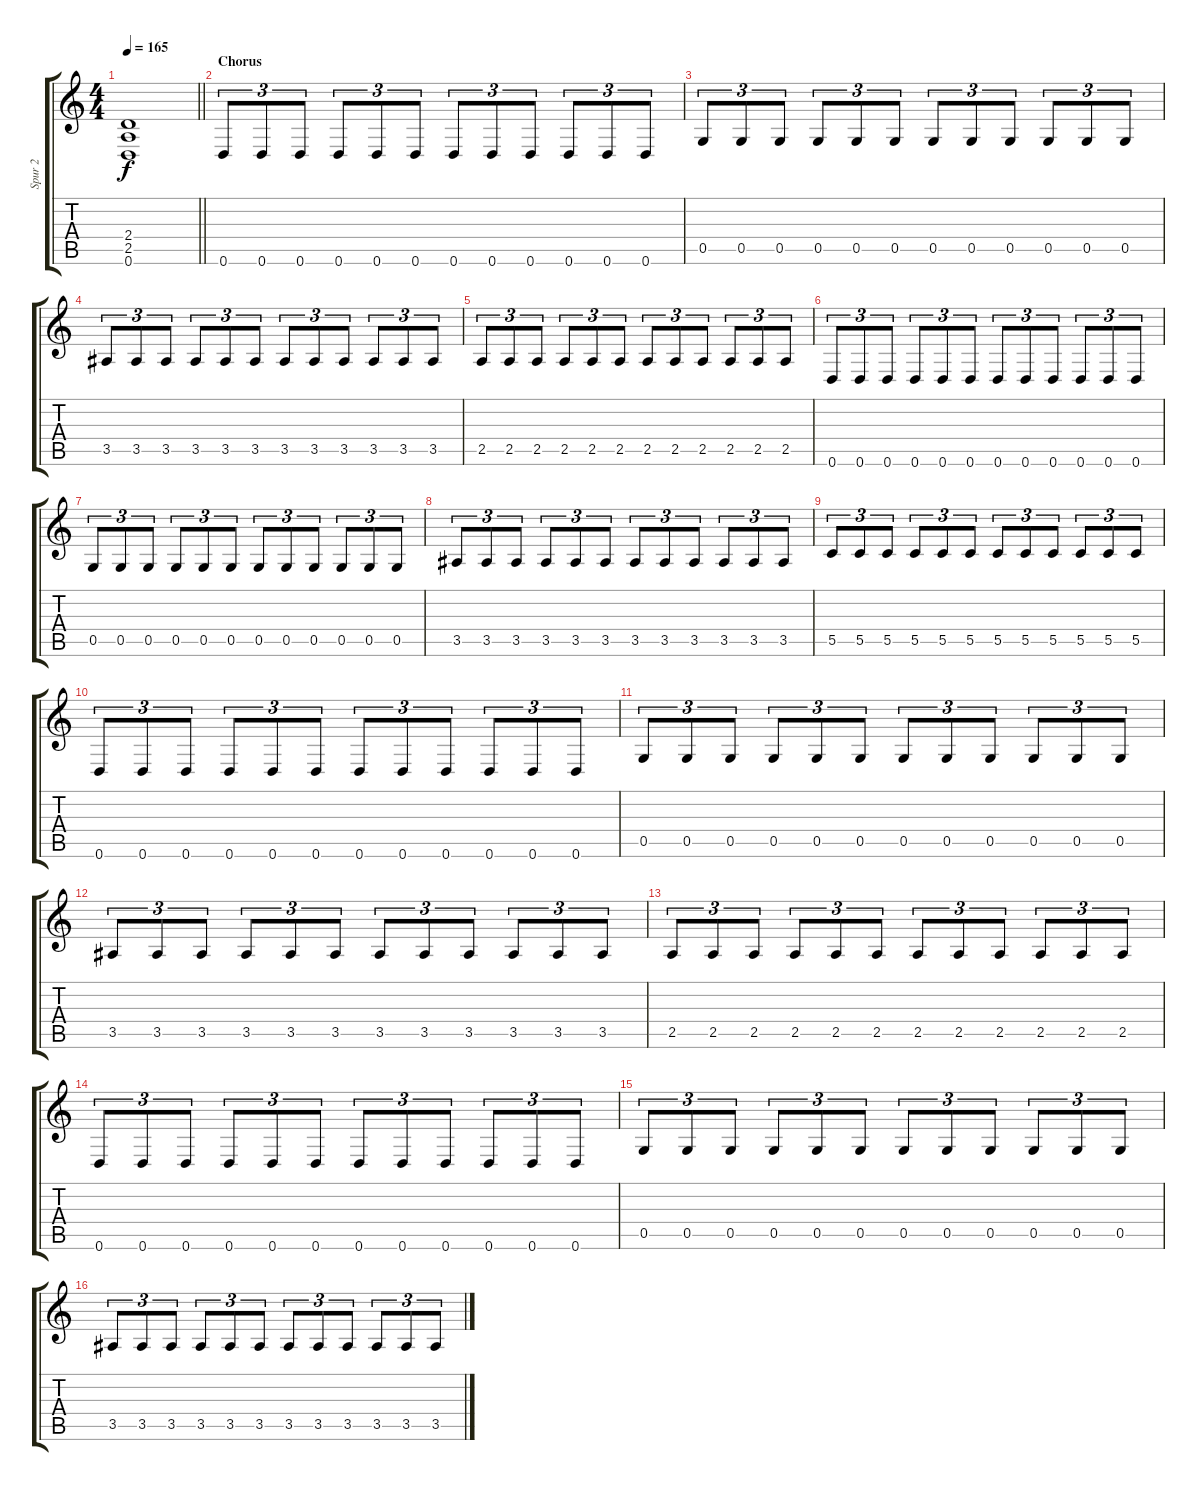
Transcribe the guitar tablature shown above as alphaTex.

\track ("Spur 2" "Spur 2") {instrument distortionguitar}
\staff {score tabs}
\tuning (D4 A3 F3 C3 G2 D2) {hide}
\ts (4 4)
\tempo 165
\clef g2
\barLineRight lightlight
\ks c
(2.4 2.5 0.6).1{dy f} |
\section ("" "Chorus")
0.6.8{tu (3 2)} 0.6.8{tu (3 2)} 0.6.8{tu (3 2)} 0.6.8{tu (3 2)} 0.6.8{tu (3 2)} 0.6.8{tu (3 2)} 0.6.8{tu (3 2)} 0.6.8{tu (3 2)} 0.6.8{tu (3 2)} 0.6.8{tu (3 2)} 0.6.8{tu (3 2)} 0.6.8{tu (3 2)} |
0.5.8{tu (3 2)} 0.5.8{tu (3 2)} 0.5.8{tu (3 2)} 0.5.8{tu (3 2)} 0.5.8{tu (3 2)} 0.5.8{tu (3 2)} 0.5.8{tu (3 2)} 0.5.8{tu (3 2)} 0.5.8{tu (3 2)} 0.5.8{tu (3 2)} 0.5.8{tu (3 2)} 0.5.8{tu (3 2)} |
3.5.8{tu (3 2)} 3.5.8{tu (3 2)} 3.5.8{tu (3 2)} 3.5.8{tu (3 2)} 3.5.8{tu (3 2)} 3.5.8{tu (3 2)} 3.5.8{tu (3 2)} 3.5.8{tu (3 2)} 3.5.8{tu (3 2)} 3.5.8{tu (3 2)} 3.5.8{tu (3 2)} 3.5.8{tu (3 2)} |
2.5.8{tu (3 2)} 2.5.8{tu (3 2)} 2.5.8{tu (3 2)} 2.5.8{tu (3 2)} 2.5.8{tu (3 2)} 2.5.8{tu (3 2)} 2.5.8{tu (3 2)} 2.5.8{tu (3 2)} 2.5.8{tu (3 2)} 2.5.8{tu (3 2)} 2.5.8{tu (3 2)} 2.5.8{tu (3 2)} |
0.6.8{tu (3 2)} 0.6.8{tu (3 2)} 0.6.8{tu (3 2)} 0.6.8{tu (3 2)} 0.6.8{tu (3 2)} 0.6.8{tu (3 2)} 0.6.8{tu (3 2)} 0.6.8{tu (3 2)} 0.6.8{tu (3 2)} 0.6.8{tu (3 2)} 0.6.8{tu (3 2)} 0.6.8{tu (3 2)} |
0.5.8{tu (3 2)} 0.5.8{tu (3 2)} 0.5.8{tu (3 2)} 0.5.8{tu (3 2)} 0.5.8{tu (3 2)} 0.5.8{tu (3 2)} 0.5.8{tu (3 2)} 0.5.8{tu (3 2)} 0.5.8{tu (3 2)} 0.5.8{tu (3 2)} 0.5.8{tu (3 2)} 0.5.8{tu (3 2)} |
3.5.8{tu (3 2)} 3.5.8{tu (3 2)} 3.5.8{tu (3 2)} 3.5.8{tu (3 2)} 3.5.8{tu (3 2)} 3.5.8{tu (3 2)} 3.5.8{tu (3 2)} 3.5.8{tu (3 2)} 3.5.8{tu (3 2)} 3.5.8{tu (3 2)} 3.5.8{tu (3 2)} 3.5.8{tu (3 2)} |
5.5.8{tu (3 2)} 5.5.8{tu (3 2)} 5.5.8{tu (3 2)} 5.5.8{tu (3 2)} 5.5.8{tu (3 2)} 5.5.8{tu (3 2)} 5.5.8{tu (3 2)} 5.5.8{tu (3 2)} 5.5.8{tu (3 2)} 5.5.8{tu (3 2)} 5.5.8{tu (3 2)} 5.5.8{tu (3 2)} |
0.6.8{tu (3 2)} 0.6.8{tu (3 2)} 0.6.8{tu (3 2)} 0.6.8{tu (3 2)} 0.6.8{tu (3 2)} 0.6.8{tu (3 2)} 0.6.8{tu (3 2)} 0.6.8{tu (3 2)} 0.6.8{tu (3 2)} 0.6.8{tu (3 2)} 0.6.8{tu (3 2)} 0.6.8{tu (3 2)} |
0.5.8{tu (3 2)} 0.5.8{tu (3 2)} 0.5.8{tu (3 2)} 0.5.8{tu (3 2)} 0.5.8{tu (3 2)} 0.5.8{tu (3 2)} 0.5.8{tu (3 2)} 0.5.8{tu (3 2)} 0.5.8{tu (3 2)} 0.5.8{tu (3 2)} 0.5.8{tu (3 2)} 0.5.8{tu (3 2)} |
3.5.8{tu (3 2)} 3.5.8{tu (3 2)} 3.5.8{tu (3 2)} 3.5.8{tu (3 2)} 3.5.8{tu (3 2)} 3.5.8{tu (3 2)} 3.5.8{tu (3 2)} 3.5.8{tu (3 2)} 3.5.8{tu (3 2)} 3.5.8{tu (3 2)} 3.5.8{tu (3 2)} 3.5.8{tu (3 2)} |
2.5.8{tu (3 2)} 2.5.8{tu (3 2)} 2.5.8{tu (3 2)} 2.5.8{tu (3 2)} 2.5.8{tu (3 2)} 2.5.8{tu (3 2)} 2.5.8{tu (3 2)} 2.5.8{tu (3 2)} 2.5.8{tu (3 2)} 2.5.8{tu (3 2)} 2.5.8{tu (3 2)} 2.5.8{tu (3 2)} |
0.6.8{tu (3 2)} 0.6.8{tu (3 2)} 0.6.8{tu (3 2)} 0.6.8{tu (3 2)} 0.6.8{tu (3 2)} 0.6.8{tu (3 2)} 0.6.8{tu (3 2)} 0.6.8{tu (3 2)} 0.6.8{tu (3 2)} 0.6.8{tu (3 2)} 0.6.8{tu (3 2)} 0.6.8{tu (3 2)} |
0.5.8{tu (3 2)} 0.5.8{tu (3 2)} 0.5.8{tu (3 2)} 0.5.8{tu (3 2)} 0.5.8{tu (3 2)} 0.5.8{tu (3 2)} 0.5.8{tu (3 2)} 0.5.8{tu (3 2)} 0.5.8{tu (3 2)} 0.5.8{tu (3 2)} 0.5.8{tu (3 2)} 0.5.8{tu (3 2)} |
3.5.8{tu (3 2)} 3.5.8{tu (3 2)} 3.5.8{tu (3 2)} 3.5.8{tu (3 2)} 3.5.8{tu (3 2)} 3.5.8{tu (3 2)} 3.5.8{tu (3 2)} 3.5.8{tu (3 2)} 3.5.8{tu (3 2)} 3.5.8{tu (3 2)} 3.5.8{tu (3 2)} 3.5.8{tu (3 2)}
